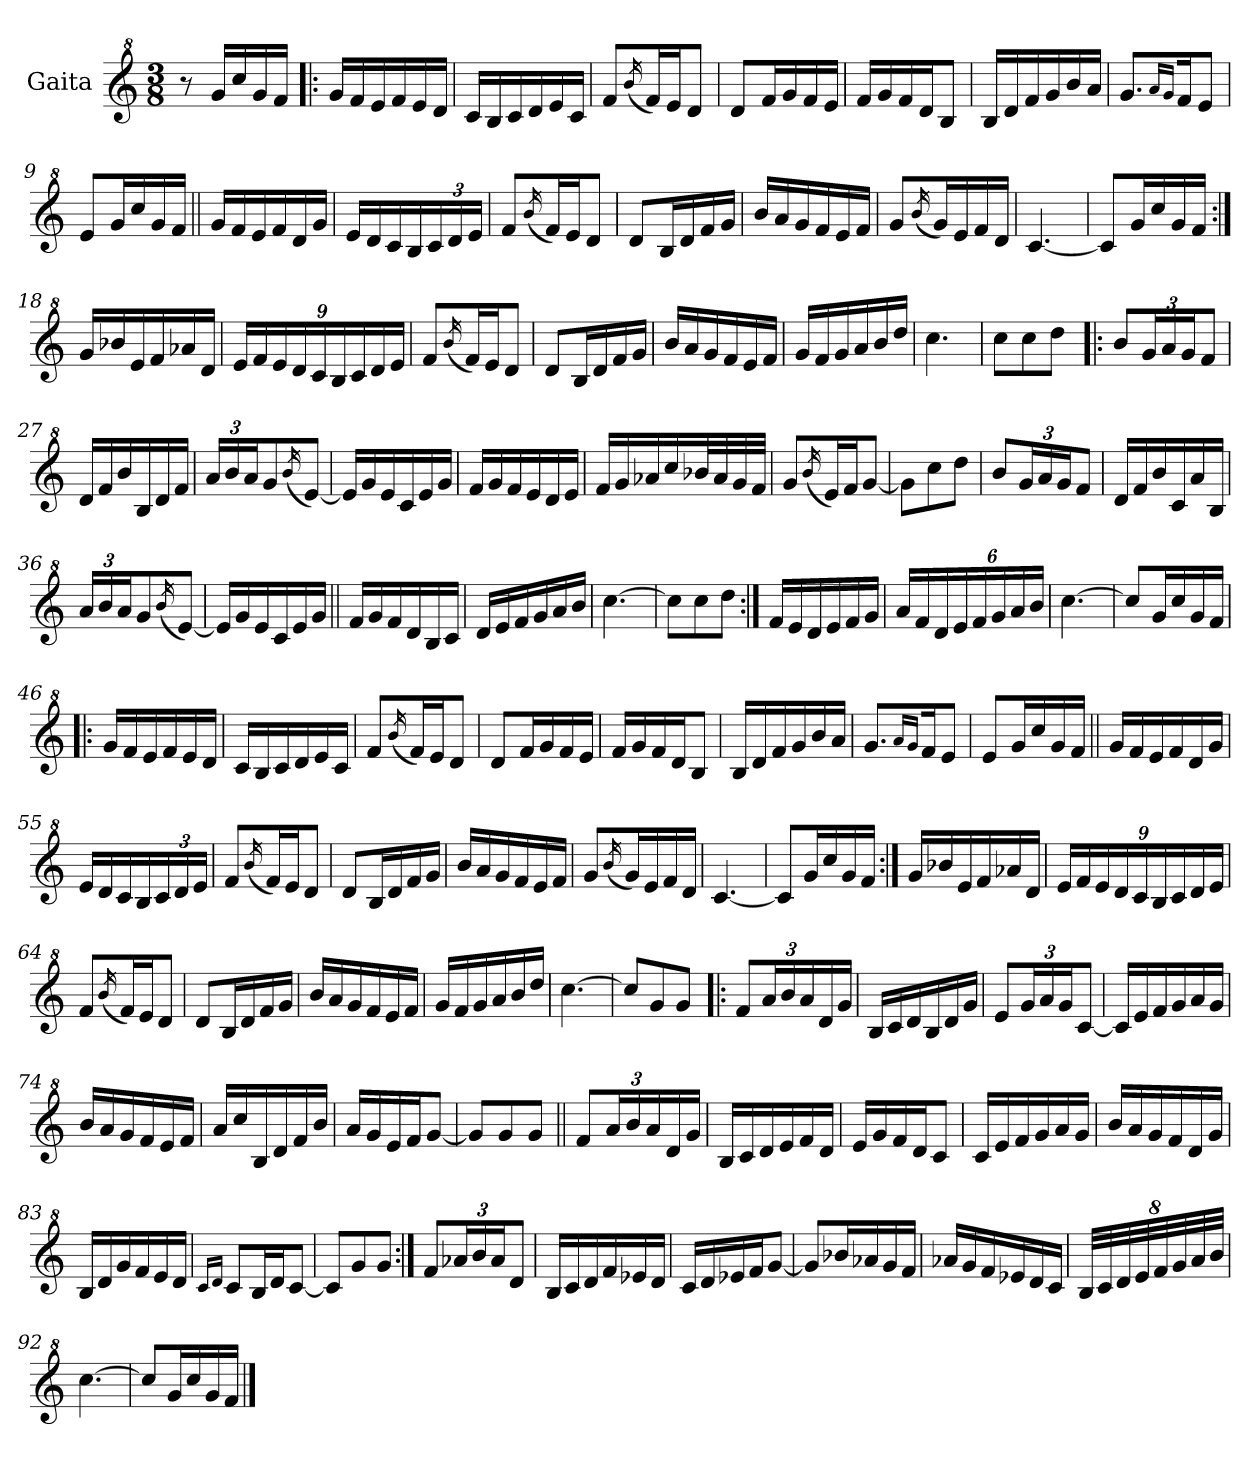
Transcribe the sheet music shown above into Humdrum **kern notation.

**kern
*part1
*staff1
*I"Gaita
*clefG^2
*k[]
*M3/8
*MM123
=1
8r
16gg/LL
16ccc/
16gg/
16ff/JJ
=2!|:
16gg/LL
16ff/
16ee/
16ff/
16ee/
16dd/JJ
=3
16cc/LL
16b/
16cc/
16dd/
16ee/
16cc/JJ
=4
8ff/L
(16qbb/
16ff/L)
16ee/J
8dd/J
=5
8dd/L
16ff/L
16gg/
16ff/
16ee/JJ
=6
16ff/LL
16gg/
16ff/
16dd/J
8b/J
=7
16b/LL
16dd/
16ff/
16gg/
16bb/
16aa/JJ
!!LO:LB:g=z
=8
8.gg/L
16qaa/LL
16qgg/JJ
16ff/K
8ee/J
=9
8ee/L
16gg/L
16ccc/
16gg/
16ff/JJ
=10||
16gg/LL
16ff/
16ee/
16ff/
16dd/
16gg/JJ
=11
16ee/LL
16dd/
16cc/
16b/
*Xbrackettup
24cc/
24dd/
24ee/JJ
=12
8ff/L
(16qbb/
16ff/L)
16ee/J
8dd/J
=13
8dd/L
16b/L
16dd/
16ff/
16gg/JJ
=14
16bb/LL
16aa/
16gg/
16ff/
16ee/
16ff/JJ
!!LO:LB:g=z
=15
8gg/L
(16qbb/
16gg/L)
16ee/
16ff/
16dd/JJ
=16
[4.cc/
=17
8cc/L]
16gg/L
16ccc/
16gg/
16ff/JJ
=18:|!
16gg/LL
16bb-X/
16ee/
16ff/
16aa-X/
16dd/JJ
=19
24ee/LL
24ff/
24ee/
24dd/
24cc/
24b/
24cc/
24dd/
24ee/JJ
=20
8ff/L
(16qbb/
16ff/L)
16ee/J
8dd/J
=21
8dd/L
16b/L
16dd/
16ff/
16gg/JJ
!!LO:LB:g=z
=22
16bb/LL
16aa/
16gg/
16ff/
16ee/
16ff/JJ
=23
16gg/LL
16ff/
16gg/
16aa/
16bb/
16ddd/JJ
=24
4.ccc\
=25
8ccc\L
8ccc\
8ddd\J
=26!|:
8bb/L
24gg/L
24aa/
24gg/J
8ff/J
=27
16dd/LL
16ff/
16bb/
16b/
16dd/
16ff/JJ
=28
24aa/LL
24bb/
24aa/J
8gg/
(16qbb/
[8ee/J)
=29
16ee/LL]
16gg/
16ee/
16cc/
16ee/
16gg/JJ
!!LO:LB:g=z
=30
16ff/LL
16gg/
16ff/
16ee/
16dd/
16ee/JJ
=31
16ff/LL
16gg/
16aa-X/
16ccc/
32bb-X/L
32aa-/
32gg/
32ff/JJJ
=32
8gg/L
(16qbb/
16ee/L)
16ff/J
[8gg/J
=33
8gg\L]
8ccc\
8ddd\J
=34
8bb/L
24gg/L
24aa/
24gg/J
8ff/J
=35
16dd/LL
16ff/
16bb/
16cc/
16aa/
16b/JJ
=36
24aa/LL
24bb/
24aa/J
8gg/
(16qbb/
[8ee/J)
!!LO:LB:g=z
=37
16ee/LL]
16gg/
16ee/
16cc/
16ee/
16gg/JJ
=38||
16ff/LL
16gg/
16ff/
16dd/
16b/
16cc/JJ
=39
16dd/LL
16ee/
16ff/
16gg/
16aa/
16bb/JJ
=40
[4.ccc\
=41
8ccc\L]
8ccc\
8ddd\J
=42:|!
16ff/LL
16ee/
16dd/
16ee/
16ff/
16gg/JJ
=43
16aa/LL
16ff/
24dd/
24ee/
24ff/
24gg/
24aa/
24bb/JJ
=44
[4.ccc\
!!LO:LB:g=z
=45
8ccc/L]
16gg/L
16ccc/
16gg/
16ff/JJ
=46!|:
16gg/LL
16ff/
16ee/
16ff/
16ee/
16dd/JJ
=47
16cc/LL
16b/
16cc/
16dd/
16ee/
16cc/JJ
=48
8ff/L
(16qbb/
16ff/L)
16ee/J
8dd/J
=49
8dd/L
16ff/L
16gg/
16ff/
16ee/JJ
=50
16ff/LL
16gg/
16ff/
16dd/J
8b/J
=51
16b/LL
16dd/
16ff/
16gg/
16bb/
16aa/JJ
=52
8.gg/L
16qaa/LL
16qgg/JJ
16ff/K
8ee/J
!!LO:LB:g=z
=53
8ee/L
16gg/L
16ccc/
16gg/
16ff/JJ
=54||
16gg/LL
16ff/
16ee/
16ff/
16dd/
16gg/JJ
=55
16ee/LL
16dd/
16cc/
16b/
24cc/
24dd/
24ee/JJ
=56
8ff/L
(16qbb/
16ff/L)
16ee/J
8dd/J
=57
8dd/L
16b/L
16dd/
16ff/
16gg/JJ
=58
16bb/LL
16aa/
16gg/
16ff/
16ee/
16ff/JJ
=59
8gg/L
(16qbb/
16gg/L)
16ee/
16ff/
16dd/JJ
=60
[4.cc/
!!LO:LB:g=z
=61
8cc/L]
16gg/L
16ccc/
16gg/
16ff/JJ
=62:|!
16gg/LL
16bb-X/
16ee/
16ff/
16aa-X/
16dd/JJ
=63
24ee/LL
24ff/
24ee/
24dd/
24cc/
24b/
24cc/
24dd/
24ee/JJ
=64
8ff/L
(16qbb/
16ff/L)
16ee/J
8dd/J
=65
8dd/L
16b/L
16dd/
16ff/
16gg/JJ
=66
16bb/LL
16aa/
16gg/
16ff/
16ee/
16ff/JJ
=67
16gg/LL
16ff/
16gg/
16aa/
16bb/
16ddd/JJ
!!LO:LB:g=z
=68
[4.ccc\
=69
8ccc/L]
8gg/
8gg/J
=70!|:
8ff/L
24aa/L
24bb/
24aa/
16dd/
16gg/JJ
=71
16b/LL
16cc/
16dd/
16b/
16dd/
16gg/JJ
=72
8ee/L
24gg/L
24aa/
24gg/J
[8cc/J
=73
16cc/LL]
16ee/
16ff/
16gg/
16aa/
16gg/JJ
=74
16bb/LL
16aa/
16gg/
16ff/
16ee/
16ff/JJ
=75
16aa/LL
16ccc/
16b/
16dd/
16ff/
16bb/JJ
!!LO:LB:g=z
=76
16aa/LL
16gg/
16ee/
16ff/J
[8gg/J
=77
8gg/L]
8gg/
8gg/J
=78||
8ff/L
24aa/L
24bb/
24aa/
16dd/
16gg/JJ
=79
16b/LL
16cc/
16dd/
16ee/
16ff/
16dd/JJ
=80
16ee/LL
16gg/
16ff/
16dd/J
8cc/J
=81
16cc/LL
16ee/
16ff/
16gg/
16aa/
16gg/JJ
=82
16bb/LL
16aa/
16gg/
16ff/
16dd/
16gg/JJ
=83
16b/LL
16dd/
16gg/
16ff/
16ee/
16dd/JJ
!!LO:LB:g=z
=84
16qcc/LL
16qdd/JJ
8cc/L
16b/L
16dd/J
[8cc/J
=85
8cc/L]
8gg/
8gg/J
=86:|!
8ff/L
24aa-X/L
24bb/
24aa-/J
8dd/J
=87
16b/LL
16cc/
16dd/
16ff/
16ee-X/
16dd/JJ
=88
16cc/LL
16dd/
16ee-X/
16ff/J
[8gg/J
=89
8gg/L]
16bb-X/L
16aa-X/
16gg/
16ff/JJ
=90
16aa-X/LL
16gg/
16ff/
16ee-X/
16dd/
16cc/JJ
!!LO:PB:g=z
=91
64%3b/LL
64%3cc/
64%3dd/
64%3ee/
64%3ff/
64%3gg/
64%3aa/
64%3bb/JJ
=92
[4.ccc\
=93
8ccc/L]
16gg/L
16ccc/
16gg/
16ff/JJ
==
*-
